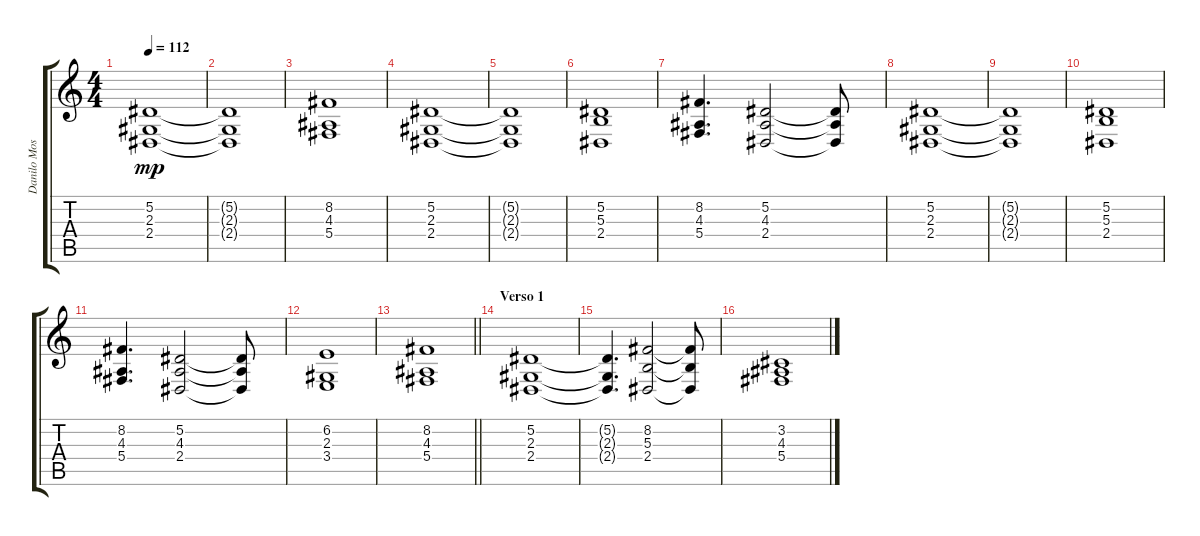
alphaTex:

\track ("Danilo Moschen" "Danilo Mos") {instrument stringensemble1}
\staff {score tabs}
\tuning (Eb4 Bb3 Gb3 Db3 Ab2 Eb2) {hide}
\ts (4 4)
\tempo 112
\clef g2
\ks c
(5.2{t} 2.3{t} 2.4{t}).1{dy mp} |
(5.2{t} 2.3{t} 2.4{t}).1 |
(8.2 4.3 5.4).1 |
(5.2 2.3 2.4).1 |
(5.2{t} 2.3{t} 2.4{t}).1 |
(5.2 5.3 2.4).1 |
(8.2 4.3 5.4).4{d} (5.2 4.3 2.4).2 (5.2{t} 4.3{t} 2.4{t}).8 |
(5.2 2.3 2.4).1 |
(5.2{t} 2.3{t} 2.4{t}).1 |
(5.2 5.3 2.4).1 |
(8.2 4.3 5.4).4{d} (5.2 4.3 2.4).2 (5.2{t} 4.3{t} 2.4{t}).8 |
(6.2 2.3 3.4).1 |
\barLineRight lightlight
(8.2 4.3 5.4).1 |
\section ("" "Verso 1")
(5.2 2.3 2.4).1 |
(5.2{t} 2.3{t} 2.4{t}).4{d} (8.2 5.3 2.4).2 (8.2{t} 5.3{t} 2.4{t}).8 |
(3.2 4.3 5.4).1
